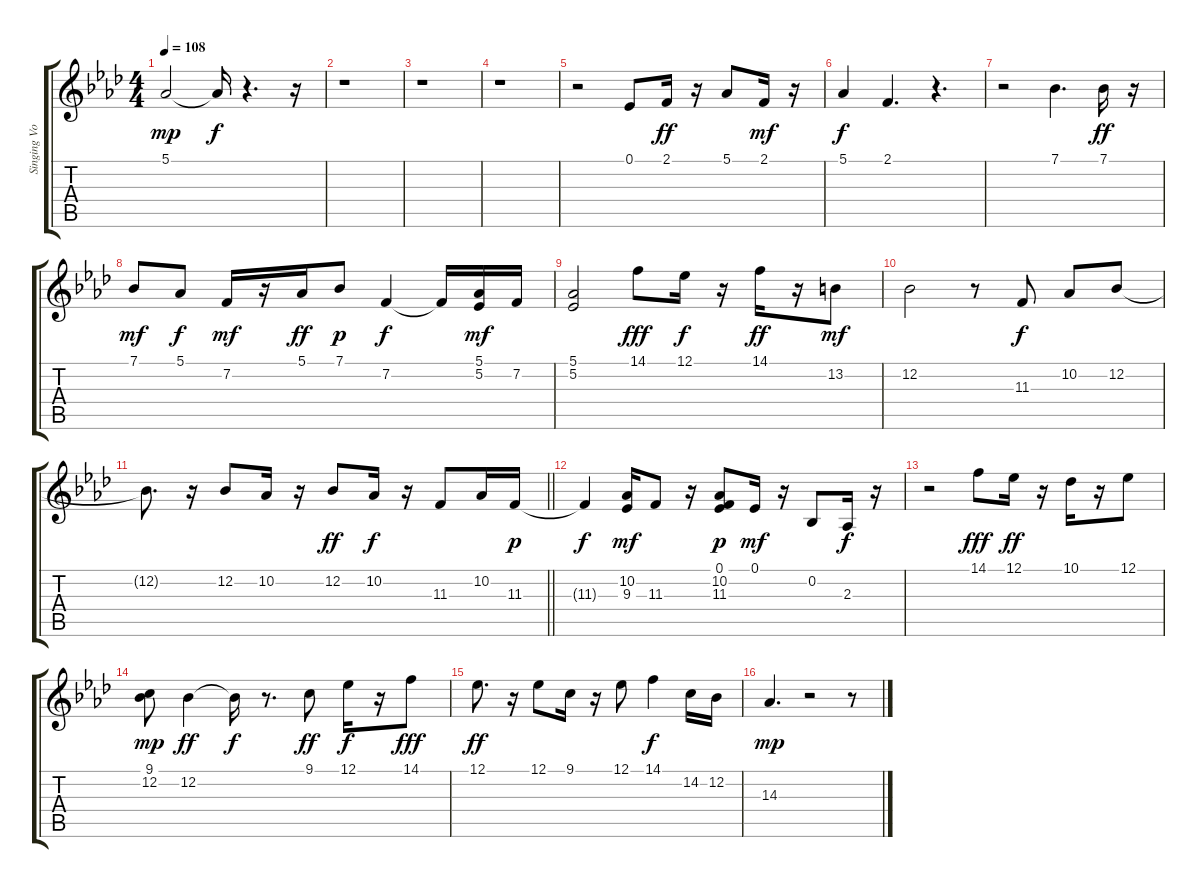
\track ("Singing Voice" "Singing Vo") {instrument lead6voice}
\staff {score tabs}
\tuning (Eb4 Bb3 Gb3 Db3 Ab2 Eb2) {hide}
\ts (4 4)
\tempo 108
\clef g2
\ks ab
5.1.2{dy mp} 5.1{t}.16{dy f} r.4{d} r.16 |
r.1 |
r.1 |
r.1 |
r.2 0.1.8 2.1.16{dy ff} r.16 5.1.8 2.1.16{dy mf} r.16 |
5.1.4{dy f} 2.1.4{d} r.4{d} |
r.2 7.1.4{d} 7.1.16{dy ff} r.16 |
7.1.8{dy mf} 5.1.8{dy f} 7.2.16{dy mf} r.16 5.1.16{dy ff} 7.1.8{dy p} 7.2.4{dy f} 7.2{t}.16 (5.1 5.2).16{dy mf} 7.2.16 |
(5.1 5.2).2 14.1.8{dy fff} 12.1.16{dy f} r.16 14.1.16{dy ff} r.16 13.2.8{dy mf} |
12.2.2 r.8 11.3.8{dy f} 10.2.8 12.2.8 |
\barLineRight lightlight
12.2{t}.8{d} r.16 12.2.8 10.2.16 r.16 12.2.8{dy ff} 10.2.16{dy f} r.16 11.3.8 10.2.16 11.3.16{dy p} |
11.3{t}.4{dy f} (10.2 9.3).16{dy mf} 11.3.8 r.16 (0.1 10.2 11.3).8{dy p} 0.1.16{dy mf} r.16 0.2.8 2.3.16{dy f} r.16 |
r.2 14.1.8{dy fff} 12.1.16{dy ff} r.16 10.1.16 r.16 12.1.8 |
(9.1 12.2).8{dy mp} 12.2.4{dy ff} 12.2{t}.16{dy f} r.8{d} 9.1.8{dy ff} 12.1.16{dy f} r.16 14.1.8{dy fff} |
12.1.8{d dy ff} r.16 12.1.8 9.1.16 r.16 12.1.8 14.1.4{dy f} 14.2.16 12.2.16 |
14.3.4{d dy mp} r.2 r.8
